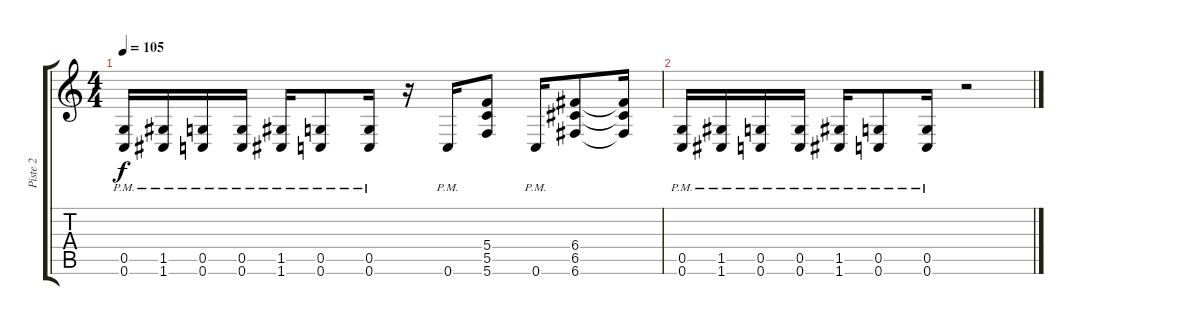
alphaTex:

\track ("Piste 2" "Piste 2") {instrument overdrivenguitar}
\staff {score tabs}
\tuning (D4 A3 F3 C3 G2 C2) {hide}
\ts (4 4)
\tempo 105
\clef g2
\ks c
(0.5{pm} 0.6{pm}).16{dy f} (1.5{pm} 1.6{pm}).16 (0.5{pm} 0.6{pm}).16 (0.5{pm} 0.6{pm}).16 (1.5{pm} 1.6{pm}).16 (0.5{pm} 0.6{pm}).8 (0.5{pm} 0.6{pm}).16 r.16 0.6{pm}.16 (5.4 5.5 5.6).8 0.6{pm}.16 (6.4 6.5 6.6).8 (6.4{t} 6.5{t} 6.6{t}).16 |
(0.5{pm} 0.6{pm}).16 (1.5{pm} 1.6{pm}).16 (0.5{pm} 0.6{pm}).16 (0.5{pm} 0.6{pm}).16 (1.5{pm} 1.6{pm}).16 (0.5{pm} 0.6{pm}).8 (0.5{pm} 0.6{pm}).16 r.2
